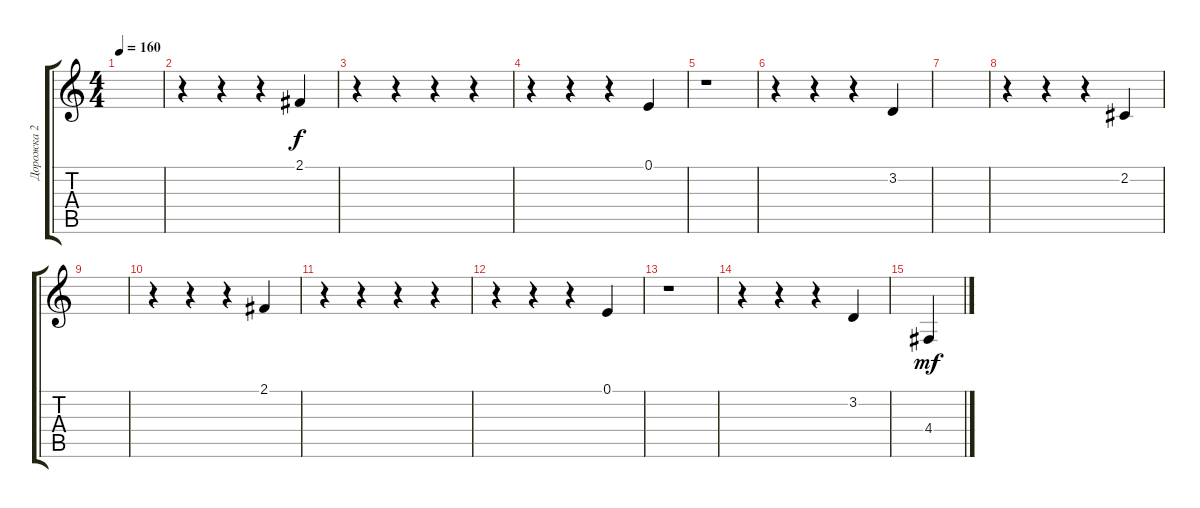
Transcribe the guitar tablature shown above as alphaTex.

\track ("Дорожка 2" "Дорожка 2") {instrument acousticgrandpiano}
\staff {score tabs}
\tuning (E4 B3 G3 D3 A2 E2) {hide}
\ts (4 4)
\tempo 160
\clef g2
\ks c
|
r.4 r.4 r.4 2.1.4{dy f} |
r.4 r.4 r.4 r.4 |
r.4 r.4 r.4 0.1.4 |
r.1 |
r.4 r.4 r.4 3.2.4 |
|
r.4 r.4 r.4 2.2.4 |
|
r.4 r.4 r.4 2.1.4 |
r.4 r.4 r.4 r.4 |
r.4 r.4 r.4 0.1.4 |
r.1 |
r.4 r.4 r.4 3.2.4 |
4.4.4{dy mf}
